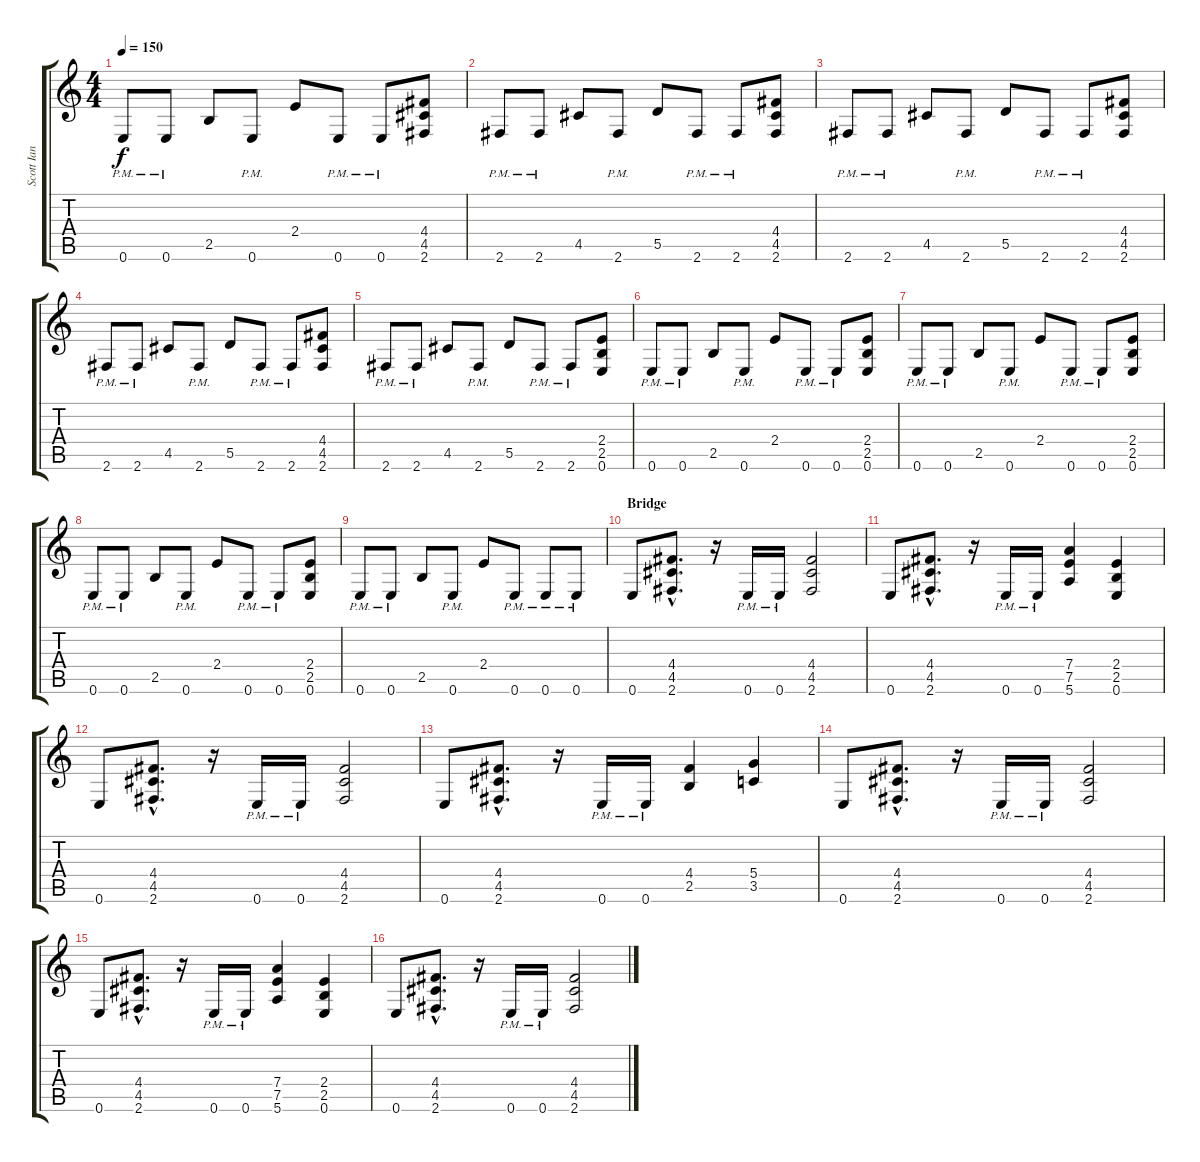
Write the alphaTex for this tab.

\track ("Scott Ian" "Scott Ian") {instrument distortionguitar}
\staff {score tabs}
\tuning (E4 B3 G3 D3 A2 E2) {hide}
\ts (4 4)
\tempo 150
\clef g2
\ks c
0.6{pm}.8{dy f} 0.6{pm}.8 2.5.8 0.6{pm}.8 2.4.8 0.6{pm}.8 0.6{pm}.8 (4.4 4.5 2.6).8 |
2.6{pm}.8 2.6{pm}.8 4.5.8 2.6{pm}.8 5.5.8 2.6{pm}.8 2.6{pm}.8 (4.4 4.5 2.6).8 |
2.6{pm}.8 2.6{pm}.8 4.5.8 2.6{pm}.8 5.5.8 2.6{pm}.8 2.6{pm}.8 (4.4 4.5 2.6).8 |
2.6{pm}.8 2.6{pm}.8 4.5.8 2.6{pm}.8 5.5.8 2.6{pm}.8 2.6{pm}.8 (4.4 4.5 2.6).8 |
2.6{pm}.8 2.6{pm}.8 4.5.8 2.6{pm}.8 5.5.8 2.6{pm}.8 2.6{pm}.8 (2.4 2.5 0.6).8 |
0.6{pm}.8 0.6{pm}.8 2.5.8 0.6{pm}.8 2.4.8 0.6{pm}.8 0.6{pm}.8 (2.4 2.5 0.6).8 |
0.6{pm}.8 0.6{pm}.8 2.5.8 0.6{pm}.8 2.4.8 0.6{pm}.8 0.6{pm}.8 (2.4 2.5 0.6).8 |
0.6{pm}.8 0.6{pm}.8 2.5.8 0.6{pm}.8 2.4.8 0.6{pm}.8 0.6{pm}.8 (2.4 2.5 0.6).8 |
0.6{pm}.8 0.6{pm}.8 2.5.8 0.6{pm}.8 2.4.8 0.6{pm}.8 0.6{pm}.8 0.6{pm}.8 |
\section ("" "Bridge")
0.6.8 (4.4{hac} 4.5{hac} 2.6{hac}).8{d} r.16 0.6{pm}.16 0.6{pm}.16 (4.4 4.5 2.6).2 |
0.6.8 (4.4{hac} 4.5{hac} 2.6{hac}).8{d} r.16 0.6{pm}.16 0.6{pm}.16 (7.4 7.5 5.6).4 (2.4 2.5 0.6).4 |
0.6.8 (4.4{hac} 4.5{hac} 2.6{hac}).8{d} r.16 0.6{pm}.16 0.6{pm}.16 (4.4 4.5 2.6).2 |
0.6.8 (4.4{hac} 4.5{hac} 2.6{hac}).8{d} r.16 0.6{pm}.16 0.6{pm}.16 (4.4 2.5).4 (5.4 3.5).4 |
0.6.8 (4.4{hac} 4.5{hac} 2.6{hac}).8{d} r.16 0.6{pm}.16 0.6{pm}.16 (4.4 4.5 2.6).2 |
0.6.8 (4.4{hac} 4.5{hac} 2.6{hac}).8{d} r.16 0.6{pm}.16 0.6{pm}.16 (7.4 7.5 5.6).4 (2.4 2.5 0.6).4 |
0.6.8 (4.4{hac} 4.5{hac} 2.6{hac}).8{d} r.16 0.6{pm}.16 0.6{pm}.16 (4.4 4.5 2.6).2
